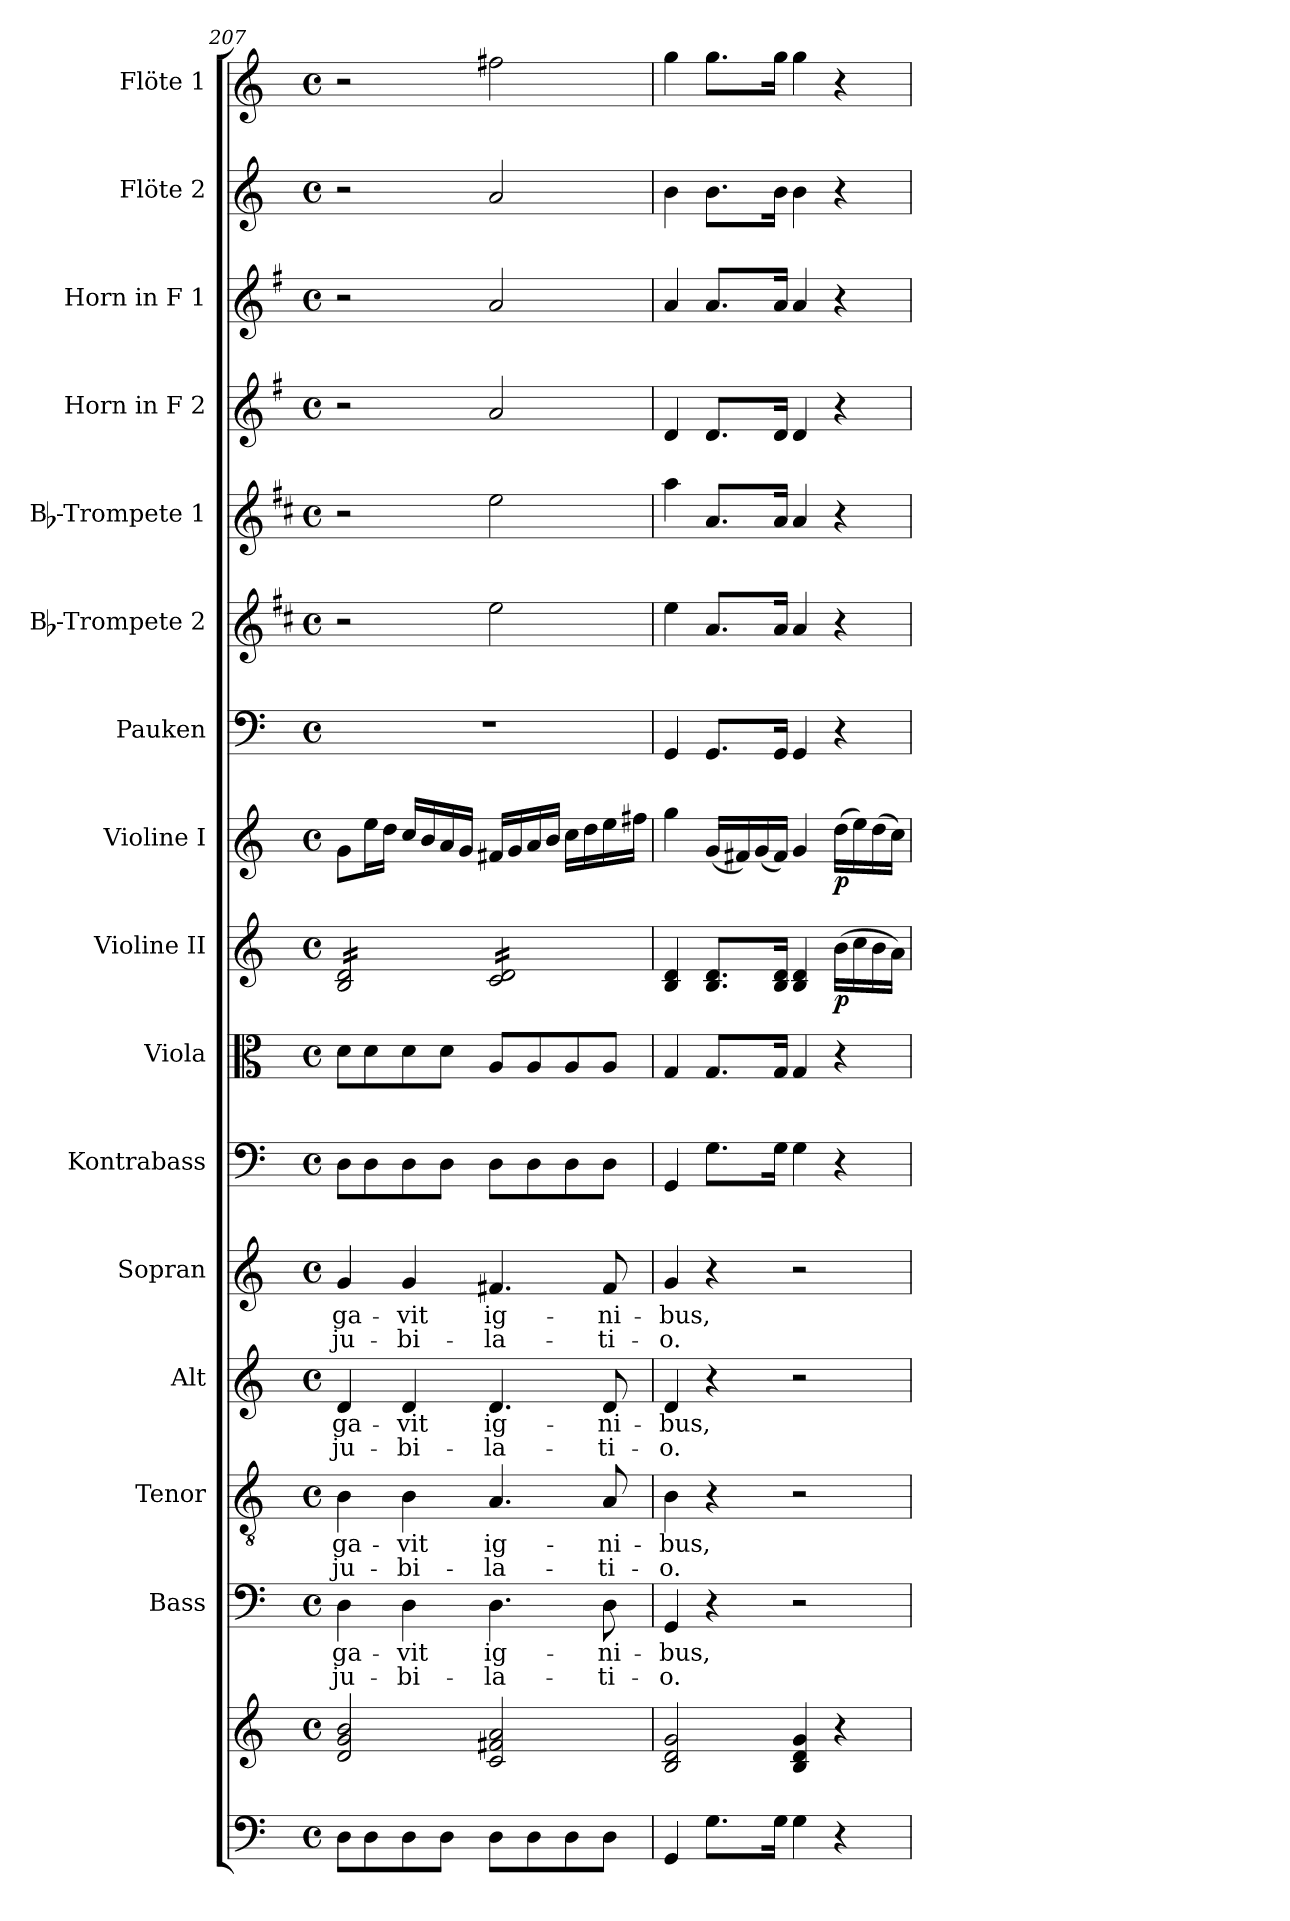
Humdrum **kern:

**kern	**kern	**kern	**text	**text	**kern	**text	**text	**kern	**text	**text	**kern	**text	**text	**kern	**kern	**kern	**dynam	**kern	**dynam	**kern	**kern	**kern	**kern	**kern	**kern	**kern
*part16	*part16	*part15	*part15	*part15	*part14	*part14	*part14	*part13	*part13	*part13	*part12	*part12	*part12	*part11	*part10	*part9	*part9	*part8	*part8	*part7	*part6	*part5	*part4	*part3	*part2	*part1
*staff17	*staff16	*staff15	*staff15	*staff15	*staff14	*staff14	*staff14	*staff13	*staff13	*staff13	*staff12	*staff12	*staff12	*staff11	*staff10	*staff9	*staff9	*staff8	*staff8	*staff7	*staff6	*staff5	*staff4	*staff3	*staff2	*staff1
*	*	*I"Bass	*	*	*I"Tenor	*	*	*I"Alt	*	*	*I"Sopran	*	*	*I"Kontrabass	*I"Viola	*I"Violine II	*	*I"Violine I	*	*I"Pauken	*I"Bb-Trompete 2	*I"Bb-Trompete 1	*I"Horn in F 2	*I"Horn in F 1	*I"Flöte 2	*I"Flöte 1
*	*	*I'B.	*	*	*I'T.	*	*	*I'A.	*	*	*I'S.	*	*	*I'Kb.	*I'Vla.	*I'Vl. II	*	*I'Vl. I	*	*I'Pk.	*I'Bb Trp. 2	*I'Bb Trp. 1	*	*	*I'Fl. 2	*I'Fl. 1
*clefF4	*clefG2	*clefF4	*	*	*clefGv2	*	*	*clefG2	*	*	*clefG2	*	*	*clefF4	*clefC3	*clefG2	*	*clefG2	*	*clefF4	*clefG2	*clefG2	*clefG2	*clefG2	*clefG2	*clefG2
*	*	*	*	*	*	*	*	*	*	*	*	*	*	*ITrd7c12	*	*	*	*	*	*	*ITrd1c2	*ITrd1c2	*ITrd4c7	*ITrd4c7	*	*
*k[]	*k[]	*k[]	*	*	*k[]	*	*	*k[]	*	*	*k[]	*	*	*k[]	*k[]	*k[]	*	*k[]	*	*k[]	*k[]	*k[]	*k[]	*k[]	*k[]	*k[]
*C:	*C:	*C:	*	*	*C:	*	*	*C:	*	*	*C:	*	*	*C:	*C:	*C:	*	*C:	*	*C:	*C:	*C:	*C:	*C:	*C:	*C:
*M4/4	*M4/4	*M4/4	*	*	*M4/4	*	*	*M4/4	*	*	*M4/4	*	*	*M4/4	*M4/4	*M4/4	*	*M4/4	*	*M4/4	*M4/4	*M4/4	*M4/4	*M4/4	*M4/4	*M4/4
*met(c)	*met(c)	*met(c)	*	*	*met(c)	*	*	*met(c)	*	*	*met(c)	*	*	*met(c)	*met(c)	*met(c)	*	*met(c)	*	*met(c)	*met(c)	*met(c)	*met(c)	*met(c)	*met(c)	*met(c)
=207	=207	=207	=207	=207	=207	=207	=207	=207	=207	=207	=207	=207	=207	=207	=207	=207	=207	=207	=207	=207	=207	=207	=207	=207	=207	=207
!	!	!	!LO:LY:b	!LO:LY:b	!	!LO:LY:b	!LO:LY:b	!	!LO:LY:b	!LO:LY:b	!	!LO:LY:b	!LO:LY:b	!	!	!	!	!	!	!	!	!	!	!	!	!
*	*	*	*	*	*	*	*	*	*	*	*	*	*	*	*	*tremolo	*	*	*	*	*	*	*	*	*	*
8D\L	2d/ 2g/ 2b/	4D\	-ga-	ju-	4B\	-ga-	ju-	4d/	-ga-	ju-	4g/	-ga-	ju-	8DD\L	8d\L	16B/ 16d/LL	.	8g\L	.	1r	2r	2r	2r	2r	2r	2r
.	.	.	.	.	.	.	.	.	.	.	.	.	.	.	.	16B/ 16d/	.	.	.	.	.	.	.	.	.	.
8D\	.	.	.	.	.	.	.	.	.	.	.	.	.	8DD\	8d\	16B/ 16d/	.	16ee\L	.	.	.	.	.	.	.	.
.	.	.	.	.	.	.	.	.	.	.	.	.	.	.	.	16B/ 16d/	.	16dd\JJ	.	.	.	.	.	.	.	.
!	!	!	!LO:LY:b	!LO:LY:b	!	!LO:LY:b	!LO:LY:b	!	!LO:LY:b	!LO:LY:b	!	!LO:LY:b	!LO:LY:b	!	!	!	!	!	!	!	!	!	!	!	!	!
8D\	.	4D\	-vit	-bi-	4B\	-vit	-bi-	4d/	-vit	-bi-	4g/	-vit	-bi-	8DD\	8d\	16B/ 16d/	.	16cc/LL	.	.	.	.	.	.	.	.
.	.	.	.	.	.	.	.	.	.	.	.	.	.	.	.	16B/ 16d/	.	16b/	.	.	.	.	.	.	.	.
8D\J	.	.	.	.	.	.	.	.	.	.	.	.	.	8DD\J	8d\J	16B/ 16d/	.	16a/	.	.	.	.	.	.	.	.
.	.	.	.	.	.	.	.	.	.	.	.	.	.	.	.	16B/ 16d/JJ	.	16g/JJ	.	.	.	.	.	.	.	.
!	!	!	!LO:LY:b	!LO:LY:b	!	!LO:LY:b	!LO:LY:b	!	!LO:LY:b	!LO:LY:b	!	!LO:LY:b	!LO:LY:b	!	!	!	!	!	!	!	!	!	!	!	!	!
8D\L	2c/ 2f#X/ 2a/	4.D\	ig-	-la-	4.A/	ig-	-la-	4.d/	ig-	-la-	4.f#X/	ig-	-la-	8DD\L	8A/L	16c/ 16d/LL	.	16f#X/LL	.	.	2dd\	2dd\	2d/	2d/	2a/	2ff#X\
.	.	.	.	.	.	.	.	.	.	.	.	.	.	.	.	16c/ 16d/	.	16g/	.	.	.	.	.	.	.	.
8D\	.	.	.	.	.	.	.	.	.	.	.	.	.	8DD\	8A/	16c/ 16d/	.	16a/	.	.	.	.	.	.	.	.
.	.	.	.	.	.	.	.	.	.	.	.	.	.	.	.	16c/ 16d/	.	16b/JJ	.	.	.	.	.	.	.	.
8D\	.	.	.	.	.	.	.	.	.	.	.	.	.	8DD\	8A/	16c/ 16d/	.	16cc\LL	.	.	.	.	.	.	.	.
.	.	.	.	.	.	.	.	.	.	.	.	.	.	.	.	16c/ 16d/	.	16dd\	.	.	.	.	.	.	.	.
!	!	!	!LO:LY:b	!LO:LY:b	!	!LO:LY:b	!LO:LY:b	!	!LO:LY:b	!LO:LY:b	!	!LO:LY:b	!LO:LY:b	!	!	!	!	!	!	!	!	!	!	!	!	!
8D\J	.	8D\	-ni-	-ti-	8A/	-ni-	-ti-	8d/	-ni-	-ti-	8f#/	-ni-	-ti-	8DD\J	8A/J	16c/ 16d/	.	16ee\	.	.	.	.	.	.	.	.
.	.	.	.	.	.	.	.	.	.	.	.	.	.	.	.	16c/ 16d/JJ	.	16ff#X\JJ	.	.	.	.	.	.	.	.
*	*	*	*	*	*	*	*	*	*	*	*	*	*	*	*	*Xtremolo	*	*	*	*	*	*	*	*	*	*
=208	=208	=208	=208	=208	=208	=208	=208	=208	=208	=208	=208	=208	=208	=208	=208	=208	=208	=208	=208	=208	=208	=208	=208	=208	=208	=208
!	!	!	!LO:LY:b	!LO:LY:b	!	!LO:LY:b	!LO:LY:b	!	!LO:LY:b	!LO:LY:b	!	!LO:LY:b	!LO:LY:b	!	!	!	!	!	!	!	!	!	!	!	!	!
4GG/	2B/ 2d/ 2g/	4GG/	-bus,	-o.	4B\	-bus,	-o.	4d/	-bus,	-o.	4g/	-bus,	-o.	4GGG/	4G/	4B/ 4d/	.	4gg\	.	4GG/	4dd\	4gg\	4G/	4d/	4b\	4gg\
8.G\L	.	4r	.	.	4r	.	.	4r	.	.	4r	.	.	8.GG\L	8.G/L	8.B/ 8.d/L	.	(<16g/LL	.	8.GG/L	8.g/L	8.g/L	8.G/L	8.d/L	8.b\L	8.gg\L
.	.	.	.	.	.	.	.	.	.	.	.	.	.	.	.	.	.	16f#X/)	.	.	.	.	.	.	.	.
.	.	.	.	.	.	.	.	.	.	.	.	.	.	.	.	.	.	(<16g/	.	.	.	.	.	.	.	.
16G\Jk	.	.	.	.	.	.	.	.	.	.	.	.	.	16GG\Jk	16G/Jk	16B/ 16d/Jk	.	16f#/JJ)	.	16GG/Jk	16g/Jk	16g/Jk	16G/Jk	16d/Jk	16b\Jk	16gg\Jk
4G\	4B/ 4d/ 4g/	2r	.	.	2r	.	.	2r	.	.	2r	.	.	4GG\	4G/	4B/ 4d/	.	4g/	.	4GG/	4g/	4g/	4G/	4d/	4b\	4gg\
!	!	!	!	!	!	!	!	!	!	!	!	!	!	!	!	!	!LO:DY:b	!	!LO:DY:b	!	!	!	!	!	!	!
4r	4r	.	.	.	.	.	.	.	.	.	.	.	.	4r	4r	(>16b\LL	p	(>16dd\LL	p	4r	4r	4r	4r	4r	4r	4r
.	.	.	.	.	.	.	.	.	.	.	.	.	.	.	.	16cc\	.	16ee\)	.	.	.	.	.	.	.	.
.	.	.	.	.	.	.	.	.	.	.	.	.	.	.	.	16b\	.	(>16dd\	.	.	.	.	.	.	.	.
.	.	.	.	.	.	.	.	.	.	.	.	.	.	.	.	16a\JJ)	.	16cc\JJ)	.	.	.	.	.	.	.	.
=	=	=	=	=	=	=	=	=	=	=	=	=	=	=	=	=	=	=	=	=	=	=	=	=	=	=
*-	*-	*-	*-	*-	*-	*-	*-	*-	*-	*-	*-	*-	*-	*-	*-	*-	*-	*-	*-	*-	*-	*-	*-	*-	*-	*-
